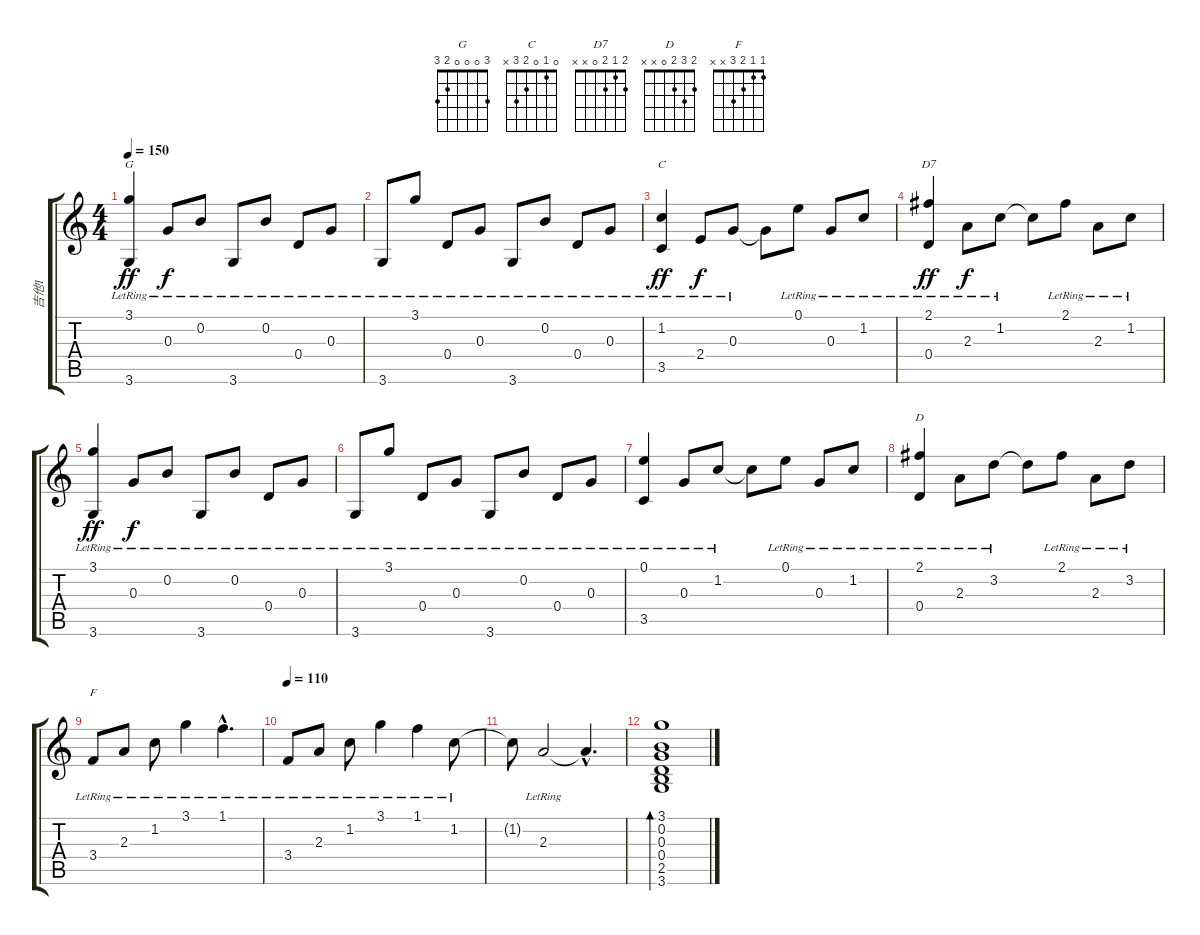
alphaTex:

\track ("吉他1" "吉他1") {instrument acousticguitarsteel}
\staff {score tabs}
\tuning (E4 B3 G3 D3 A2 E2) {hide}
\chord ("G" 3 0 0 0 2 3)
\chord ("C" 0 1 0 2 3 x)
\chord ("D7" 2 1 2 0 x x)
\chord ("D" 2 3 2 0 x x)
\chord ("F" 1 1 2 3 x x)
\ts (4 4)
\tempo 150
\clef g2
\ks c
(3.1{lr} 3.6{lr}).4{ch "G" dy ff} 0.3{lr}.8{dy f} 0.2{lr}.8 3.6{lr}.8 0.2{lr}.8 0.4{lr}.8 0.3{lr}.8 |
3.6{lr}.8 3.1{lr}.8 0.4{lr}.8 0.3{lr}.8 3.6{lr}.8 0.2{lr}.8 0.4{lr}.8 0.3{lr}.8 |
(1.2{lr} 3.5{lr}).4{ch "C" dy ff} 2.4{lr}.8{dy f} 0.3{lr}.8 0.3{t}.8 0.1{lr}.8 0.3{lr}.8 1.2{lr}.8 |
(2.1{lr} 0.4{lr}).4{ch "D7" dy ff} 2.3{lr}.8{dy f} 1.2{lr}.8 1.2{t}.8 2.1{lr}.8 2.3{lr}.8 1.2{lr}.8 |
(3.1{lr} 3.6{lr}).4{dy ff} 0.3{lr}.8{dy f} 0.2{lr}.8 3.6{lr}.8 0.2{lr}.8 0.4{lr}.8 0.3{lr}.8 |
3.6{lr}.8 3.1{lr}.8 0.4{lr}.8 0.3{lr}.8 3.6{lr}.8 0.2{lr}.8 0.4{lr}.8 0.3{lr}.8 |
(0.1{lr} 3.5{lr}).4 0.3{lr}.8 1.2{lr}.8 1.2{t}.8 0.1{lr}.8 0.3{lr}.8 1.2{lr}.8 |
(2.1{lr} 0.4{lr}).4{ch "D"} 2.3{lr}.8 3.2{lr}.8 3.2{t}.8 2.1{lr}.8 2.3{lr}.8 3.2{lr}.8 |
3.4{lr}.8{ch "F"} 2.3{lr}.8 1.2{lr}.8 3.1{lr}.4 1.1{hac lr}.4{d} |
\tempo 110
3.4{lr}.8 2.3{lr}.8 1.2{lr}.8 3.1{lr}.4 1.1{lr}.4 1.2{lr}.8 |
1.2{t}.8 2.3{lr}.2 2.3{hac t}.4{d} |
(3.1 0.2 0.3 0.4 2.5 3.6).1{bd 240}
